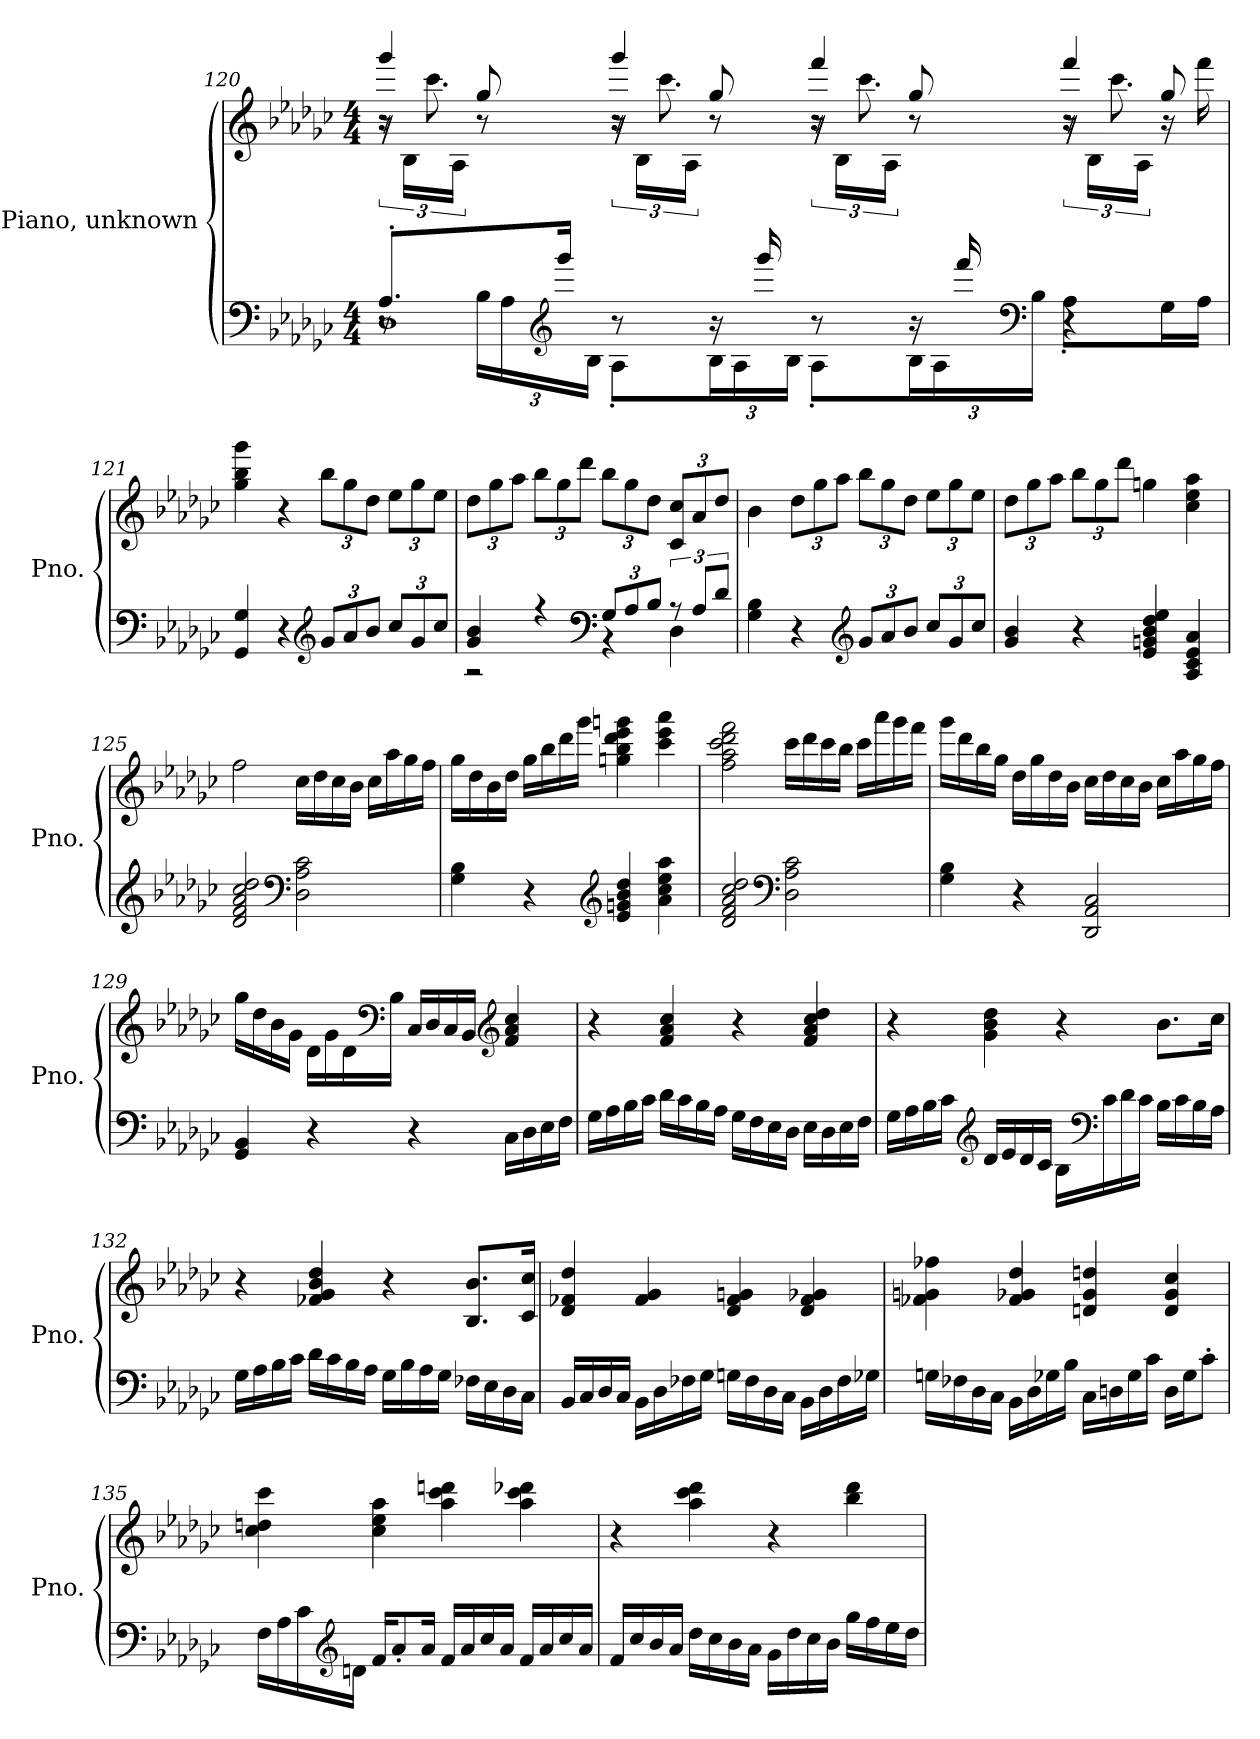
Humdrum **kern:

**kern	**kern
*part1	*part1
*staff2	*staff1
*I"Piano, unknown	*
*I'Pno.	*
!!LO:PB:g=z
*clefF4	*clefG2
*k[b-e-a-d-g-c-]	*k[b-e-a-d-g-c-]
*M4/4	*M4/4
=120	=120
*^	*^
*	*^	*	*^
*	*	*	*	*	*^
8.A-'/L	8r	1D-	4ggg-/	16r	8r	24r
.	.	.	.	.	.	24B-\LL
.	.	.	.	8.ccc-\	.	.
.	.	.	.	.	.	24A-\JJ
*	*Xbrackettup	*	*	*	*	*
.	24B-\LL	.	.	.	8gg-/	8r
.	24A-\	.	.	.	.	.
*clefG2	*	*	*	*	*	*
16ggg-/Jk	.	.	.	.	.	.
.	24B-\JJ	.	.	.	.	.
8r	8A-'\L	.	4ggg-/	16r	8r	24r
.	.	.	.	.	.	24B-\LL
.	.	.	.	8.ccc-\	.	.
.	.	.	.	.	.	24A-\JJ
16r	24B-\L	.	.	.	8gg-/	8r
.	24A-\	.	.	.	.	.
16ggg-/	.	.	.	.	.	.
.	24B-\JJ	.	.	.	.	.
8r	8A-'\L	.	4fff/	16r	8r	24r
.	.	.	.	.	.	24B-\LL
.	.	.	.	8.ccc-\	.	.
.	.	.	.	.	.	24A-\JJ
16r	24B-\L	.	.	.	8gg-/	8r
.	24A-\	.	.	.	.	.
16fff/	.	.	.	.	.	.
*clefF4	*	*	*	*	*	*
.	24B-\JJ	.	.	.	.	.
4r	8A-'\L	.	4fff/	16r	8r	24r
.	.	.	.	.	.	24B-\LL
.	.	.	.	8.ccc-\	.	.
.	.	.	.	.	.	24A-\JJ
.	16G-\L	.	.	.	8gg-/	16r
.	16A-\JJ	.	.	.	.	16fff\
*v	*v	*v	*	*	*	*
*	*v	*v	*v	*v
!!LO:LB:g=z
=121	=121
4GG-/ 4G-/	4gg-\ 4bb-\ 4ggg-\
4r	4r
*clefG2	*
*	*Xbrackettup
12g-/L	12bb-\L
12a-/	12gg-\
12b-/J	12dd-\J
12cc-/L	12ee-\L
12g-/	12gg-\
12cc-/J	12ee-\J
=122	=122
*^	*
4g-/ 4b-/	2r	12dd-\L
.	.	12gg-\
.	.	12aa-\J
4r	.	12bb-\L
.	.	12gg-\
.	.	12ddd-\J
*clefF4	*	*
12G-/L	4r	12bb-\L
12A-/	.	12gg-\
12B-/J	.	12dd-\J
*brackettup	*	*
12r	4D-\	12c-/ 12cc-/L
12A-/L	.	12a-/
12d-/J	.	12dd-/J
*v	*v	*
=123	=123
4G-\ 4B-\	4b-\
4r	12dd-\L
.	12gg-\
.	12aa-\J
*clefG2	*
*Xbrackettup	*
12g-/L	12bb-\L
12a-/	12gg-\
12b-/J	12dd-\J
12cc-/L	12ee-\L
12g-/	12gg-\
12cc-/J	12ee-\J
!!LO:LB:g=z
=124	=124
4g-/ 4b-/	12dd-\L
.	12gg-\
.	12aa-\J
4r	12bb-\L
.	12gg-\
.	12ddd-\J
4e-/ 4gn/ 4b-/ 4dd-/ 4ee-/	4ggn\
4A-/ 4c-/ 4e-/ 4a-/	4cc-\ 4ee-\ 4aa-\
=125	=125
2d-/ 2f/ 2a-/ 2cc-/ 2dd-/	2ff\
*clefF4	*
2D-\ 2A-\ 2c-\	16cc-\LL
.	16dd-\
.	16cc-\
.	16b-\JJ
.	16cc-\LL
.	16aa-\
.	16gg-\
.	16ff\JJ
=126	=126
4G-\ 4B-\	16gg-\LL
.	16dd-\
.	16b-\
.	16dd-\JJ
4r	16gg-\LL
.	16bb-\
.	16ddd-\
.	16ggg-\JJ
*clefG2	*
4e-/ 4gn/ 4b-/ 4dd-/	4ggn\ 4bb-\ 4ddd-\ 4eee-\ 4gggn\
4a-\ 4cc-\ 4ee-\ 4aa-\	4ccc-\ 4eee-\ 4aaa-\
!!LO:LB:g=z
=127	=127
2d-/ 2f/ 2a-/ 2cc-/ 2dd-/	2ff\ 2aa-\ 2ccc-\ 2ddd-\ 2fff\
*clefF4	*
2D-\ 2A-\ 2c-\	16ccc-\LL
.	16ddd-\
.	16ccc-\
.	16bb-\JJ
.	16ccc-\LL
.	16aaa-\
.	16ggg-\
.	16fff\JJ
=128	=128
4G-\ 4B-\	16ggg-\LL
.	16ddd-\
.	16bb-\
.	16gg-\JJ
4r	16dd-\LL
.	16gg-\
.	16dd-\
.	16b-\JJ
2DD-/ 2AA-/ 2C-/	16cc-\LL
.	16dd-\
.	16cc-\
.	16b-\JJ
.	16cc-\LL
.	16aa-\
.	16gg-\
.	16ff\JJ
!!LO:LB:g=z
=129	=129
4GG-/ 4BB-/	16gg-\LL
.	16dd-\
.	16b-\
.	16g-\JJ
4r	16d-\LL
.	16g-\
.	16d-\
*	*clefF4
.	16B-\JJ
4r	16C-/LL
.	16D-/
.	16C-/
.	16BB-/JJ
*	*clefG2
16C-\LL	4f/ 4a-/ 4cc-/
16D-\	.
16E-\	.
16F\JJ	.
=130	=130
16G-\LL	4r
16A-\	.
16B-\	.
16c-\JJ	.
16d-\LL	4f/ 4a-/ 4cc-/
16c-\	.
16B-\	.
16A-\JJ	.
16G-\LL	4r
16F\	.
16E-\	.
16D-\JJ	.
16E-\LL	4f/ 4a-/ 4cc-/ 4dd-/
16D-\	.
16E-\	.
16F\JJ	.
!!LO:LB:g=z
=131	=131
16G-\LL	4r
16A-\	.
16B-\	.
16c-\JJ	.
*clefG2	*
16d-/LL	4g-\ 4b-\ 4dd-\
16e-/	.
16d-/	.
16c-/JJ	.
16B-\LL	4r
*clefF4	*
16c-\	.
16d-\	.
16c-\JJ	.
16B-\LL	8.b-\L
16c-\	.
16B-\	.
16A-\JJ	16cc-\Jk
=132	=132
16G-\LL	4r
16A-\	.
16B-\	.
16c-\JJ	.
16d-\LL	4f-X/ 4g-/ 4b-/ 4dd-/
16c-\	.
16B-\	.
16A-\JJ	.
16G-\LL	4r
16B-\	.
16A-\	.
16G-\JJ	.
16F-X\LL	8.B-/ 8.b-/L
16E-\	.
16D-\	.
16C-\JJ	16c-/ 16cc-/Jk
!!LO:PB:g=z
=133	=133
16BB-/LL	4d-/ 4f-X/ 4dd-/
16C-/	.
16D-/	.
16C-/JJ	.
16BB-\LL	4f-/ 4g-/
16D-\	.
16F-X\	.
16G-\JJ	.
16Gn\LL	4d-/ 4f-/ 4gn/
16F-\	.
16D-\	.
16C-\JJ	.
16BB-\LL	4d-/ 4f-/ 4g-X/
16D-\	.
16F-\	.
16G-X\JJ	.
=134	=134
16Gn\LL	4f-X\ 4gn\ 4ff-X\
16F-X\	.
16D-\	.
16C-\JJ	.
16BB-\LL	4f-/ 4g-X/ 4dd-/
16D-\	.
16G-X\	.
16B-\JJ	.
16C-\LL	4dn/ 4g-/ 4ddn/
16Dn\	.
16G-\	.
16c-\JJ	.
16D\LL	4d/ 4g-/ 4cc-/
16G-\J	.
8c-'\J	.
!!LO:LB:g=z
=135	=135
16F\LL	4cc-\ 4ddn\ 4ccc-\
16A-\	.
16c-\	.
*clefG2	*
16dn\JJ	.
16f/KL	4cc-\ 4ee-\ 4aa-\
8a-'/	.
16a-/Jk	.
16f/LL	4aa-\ 4ccc-\ 4dddn\
16a-/	.
16cc-/	.
16a-/JJ	.
16f/LL	4aa-\ 4ccc-\ 4ddd-X\
16a-/	.
16cc-/	.
16a-/JJ	.
=136	=136
16f/LL	4r
16cc-/	.
16b-/	.
16a-/JJ	.
16dd-\LL	4aa-\ 4ccc-\ 4ddd-\
16cc-\	.
16b-\	.
16a-\JJ	.
16g-\LL	4r
16dd-\	.
16cc-\	.
16b-\JJ	.
16gg-\LL	4bb-\ 4ddd-\
16ff\	.
16ee-\	.
16dd-\JJ	.
=	=
*-	*-
